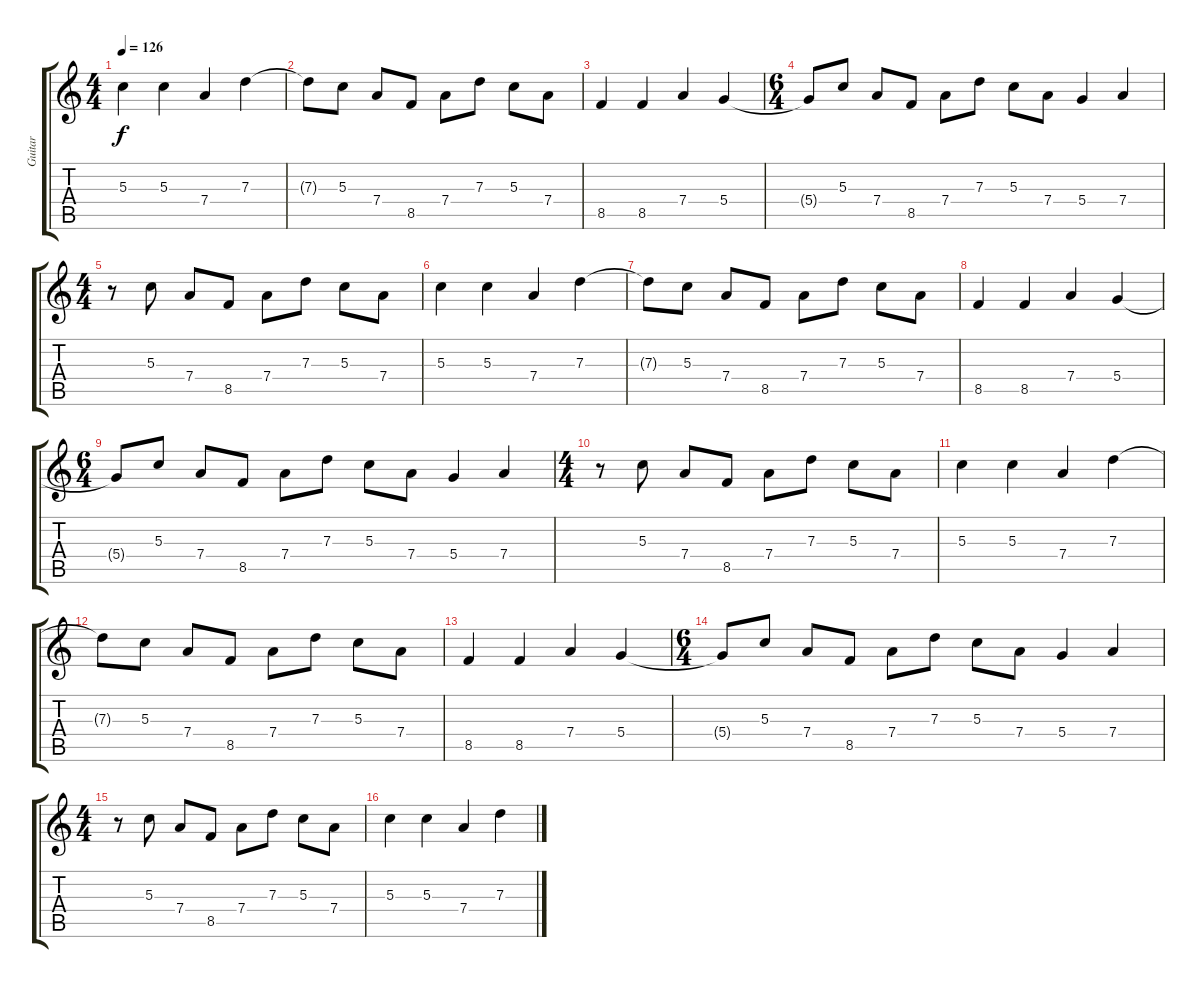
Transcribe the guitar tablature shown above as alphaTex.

\track ("Guitar" "Guitar") {instrument electricguitarclean}
\staff {score tabs}
\tuning (E4 B3 G3 D3 A2 E2) {hide}
\ts (4 4)
\tempo 126
\clef g2
\ks c
5.3.4{dy f} 5.3.4 7.4.4 7.3.4 |
7.3{t}.8 5.3.8 7.4.8 8.5.8 7.4.8 7.3.8 5.3.8 7.4.8 |
8.5.4 8.5.4 7.4.4 5.4.4 |
\ts (6 4)
5.4{t}.8 5.3.8 7.4.8 8.5.8 7.4.8 7.3.8 5.3.8 7.4.8 5.4.4 7.4.4 |
\ts (4 4)
r.8 5.3.8 7.4.8 8.5.8 7.4.8 7.3.8 5.3.8 7.4.8 |
5.3.4 5.3.4 7.4.4 7.3.4 |
7.3{t}.8 5.3.8 7.4.8 8.5.8 7.4.8 7.3.8 5.3.8 7.4.8 |
8.5.4 8.5.4 7.4.4 5.4.4 |
\ts (6 4)
5.4{t}.8 5.3.8 7.4.8 8.5.8 7.4.8 7.3.8 5.3.8 7.4.8 5.4.4 7.4.4 |
\ts (4 4)
r.8 5.3.8 7.4.8 8.5.8 7.4.8 7.3.8 5.3.8 7.4.8 |
5.3.4 5.3.4 7.4.4 7.3.4 |
7.3{t}.8 5.3.8 7.4.8 8.5.8 7.4.8 7.3.8 5.3.8 7.4.8 |
8.5.4 8.5.4 7.4.4 5.4.4 |
\ts (6 4)
5.4{t}.8 5.3.8 7.4.8 8.5.8 7.4.8 7.3.8 5.3.8 7.4.8 5.4.4 7.4.4 |
\ts (4 4)
r.8 5.3.8 7.4.8 8.5.8 7.4.8 7.3.8 5.3.8 7.4.8 |
5.3.4 5.3.4 7.4.4 7.3.4
